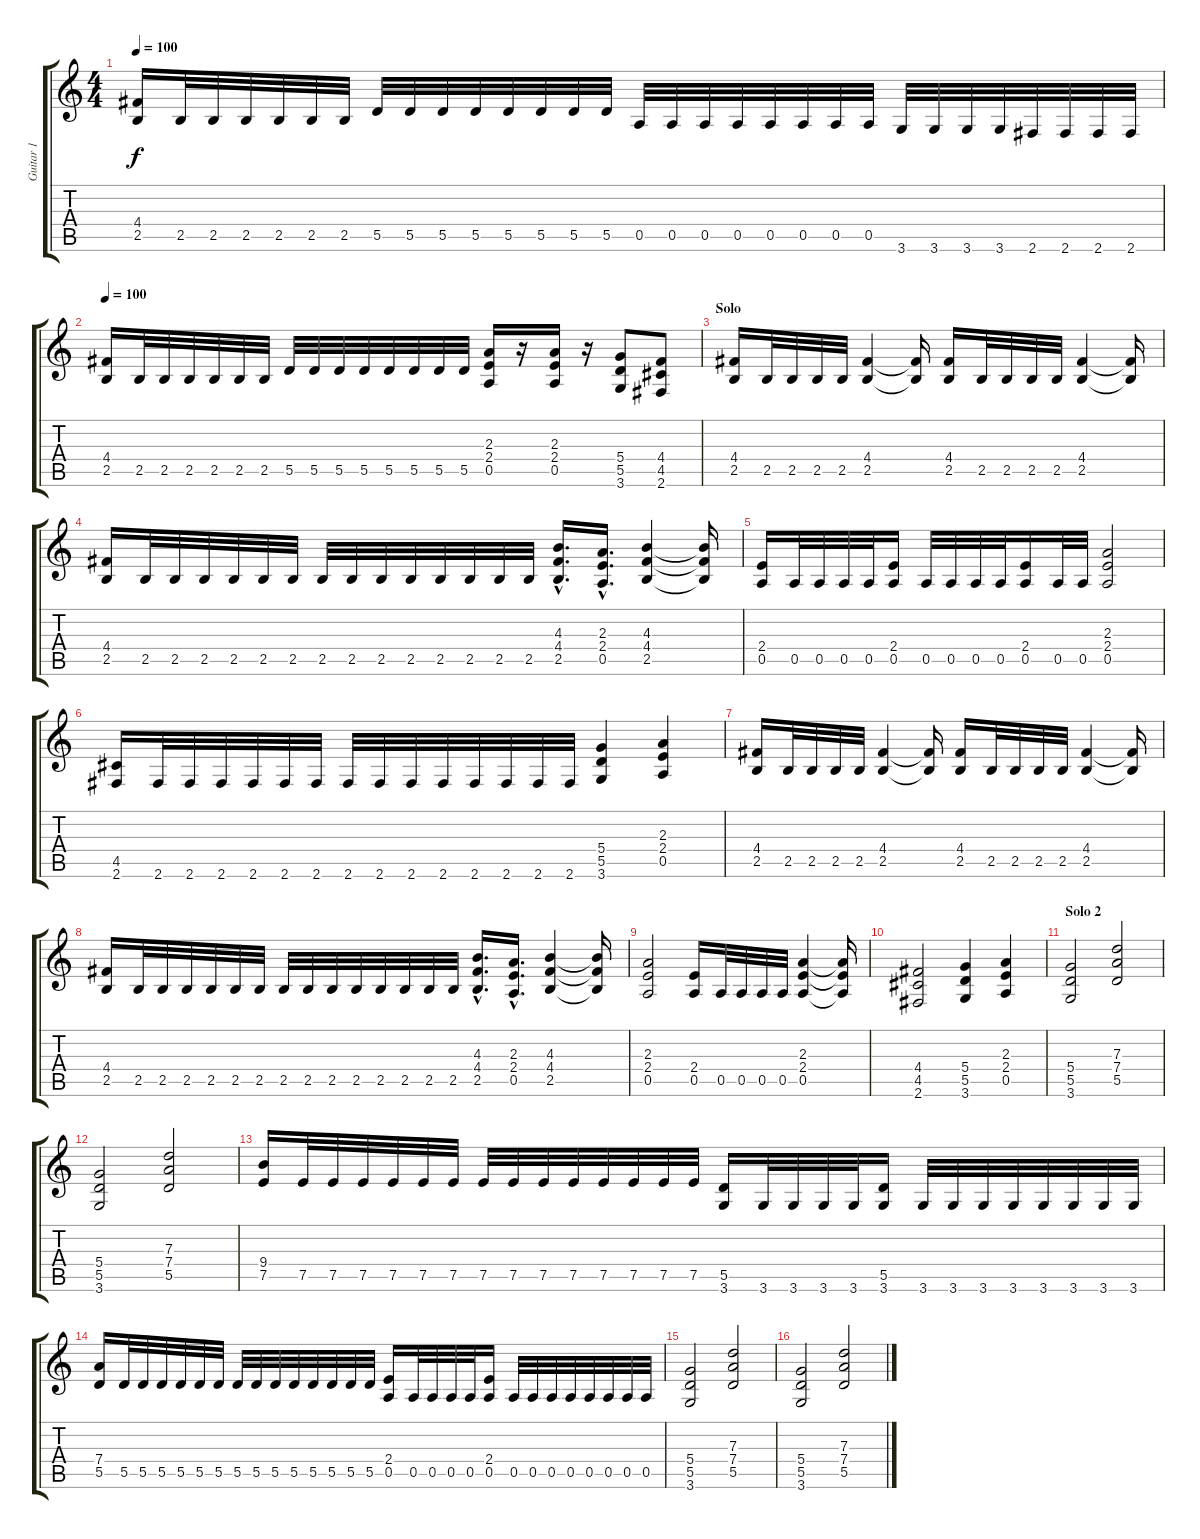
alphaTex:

\track ("Guitar 1" "Guitar 1") {instrument overdrivenguitar}
\staff {score tabs}
\tuning (E4 B3 G3 D3 A2 E2) {hide}
\ts (4 4)
\tempo 100
\clef g2
\ks c
(4.4 2.5).16{dy f} 2.5.32 2.5.32 2.5.32 2.5.32 2.5.32 2.5.32 5.5.32 5.5.32 5.5.32 5.5.32 5.5.32 5.5.32 5.5.32 5.5.32 0.5.32 0.5.32 0.5.32 0.5.32 0.5.32 0.5.32 0.5.32 0.5.32 3.6.32 3.6.32 3.6.32 3.6.32 2.6.32 2.6.32 2.6.32 2.6.32 |
\tempo 100
(4.4 2.5).16 2.5.32 2.5.32 2.5.32 2.5.32 2.5.32 2.5.32 5.5.32 5.5.32 5.5.32 5.5.32 5.5.32 5.5.32 5.5.32 5.5.32 (2.3 2.4 0.5).16 r.16 (2.3 2.4 0.5).16 r.16 (5.4 5.5 3.6).8 (4.4 4.5 2.6).8 |
\section ("" "Solo")
(4.4 2.5).16 2.5.32 2.5.32 2.5.32 2.5.32 (4.4 2.5).4 (4.4{t} 2.5{t}).16 (4.4 2.5).16 2.5.32 2.5.32 2.5.32 2.5.32 (4.4 2.5).4 (4.4{t} 2.5{t}).16 |
(4.4 2.5).16 2.5.32 2.5.32 2.5.32 2.5.32 2.5.32 2.5.32 2.5.32 2.5.32 2.5.32 2.5.32 2.5.32 2.5.32 2.5.32 2.5.32 (4.3{hac} 4.4{hac} 2.5{hac}).16{d} (2.3{hac} 2.4{hac} 0.5{hac}).16{d} (4.3 4.4 2.5).4 (4.3{t} 4.4{t} 2.5{t}).16 |
(2.4 0.5).16 0.5.32 0.5.32 0.5.32 0.5.32 (2.4 0.5).16 0.5.32 0.5.32 0.5.32 0.5.32 (2.4 0.5).16 0.5.32 0.5.32 (2.3 2.4 0.5).2 |
(4.5 2.6).16 2.6.32 2.6.32 2.6.32 2.6.32 2.6.32 2.6.32 2.6.32 2.6.32 2.6.32 2.6.32 2.6.32 2.6.32 2.6.32 2.6.32 (5.4 5.5 3.6).4 (2.3 2.4 0.5).4 |
\section ("" "")
(4.4 2.5).16 2.5.32 2.5.32 2.5.32 2.5.32 (4.4 2.5).4 (4.4{t} 2.5{t}).16 (4.4 2.5).16 2.5.32 2.5.32 2.5.32 2.5.32 (4.4 2.5).4 (4.4{t} 2.5{t}).16 |
(4.4 2.5).16 2.5.32 2.5.32 2.5.32 2.5.32 2.5.32 2.5.32 2.5.32 2.5.32 2.5.32 2.5.32 2.5.32 2.5.32 2.5.32 2.5.32 (4.3{hac} 4.4{hac} 2.5{hac}).16{d} (2.3{hac} 2.4{hac} 0.5{hac}).16{d} (4.3 4.4 2.5).4 (4.3{t} 4.4{t} 2.5{t}).16 |
(2.3 2.4 0.5).2 (2.4 0.5).16 0.5.32 0.5.32 0.5.32 0.5.32 (2.3 2.4 0.5).4 (2.3{t} 2.4{t} 0.5{t}).16 |
(4.4 4.5 2.6).2 (5.4 5.5 3.6).4 (2.3 2.4 0.5).4 |
\section ("" "Solo 2")
(5.4 5.5 3.6).2 (7.3 7.4 5.5).2 |
(5.4 5.5 3.6).2 (7.3 7.4 5.5).2 |
(9.4 7.5).16 7.5.32 7.5.32 7.5.32 7.5.32 7.5.32 7.5.32 7.5.32 7.5.32 7.5.32 7.5.32 7.5.32 7.5.32 7.5.32 7.5.32 (5.5 3.6).16 3.6.32 3.6.32 3.6.32 3.6.32 (5.5 3.6).16 3.6.32 3.6.32 3.6.32 3.6.32 3.6.32 3.6.32 3.6.32 3.6.32 |
(7.4 5.5).16 5.5.32 5.5.32 5.5.32 5.5.32 5.5.32 5.5.32 5.5.32 5.5.32 5.5.32 5.5.32 5.5.32 5.5.32 5.5.32 5.5.32 (2.4 0.5).16 0.5.32 0.5.32 0.5.32 0.5.32 (2.4 0.5).16 0.5.32 0.5.32 0.5.32 0.5.32 0.5.32 0.5.32 0.5.32 0.5.32 |
\section ("" "")
(5.4 5.5 3.6).2 (7.3 7.4 5.5).2 |
(5.4 5.5 3.6).2 (7.3 7.4 5.5).2
